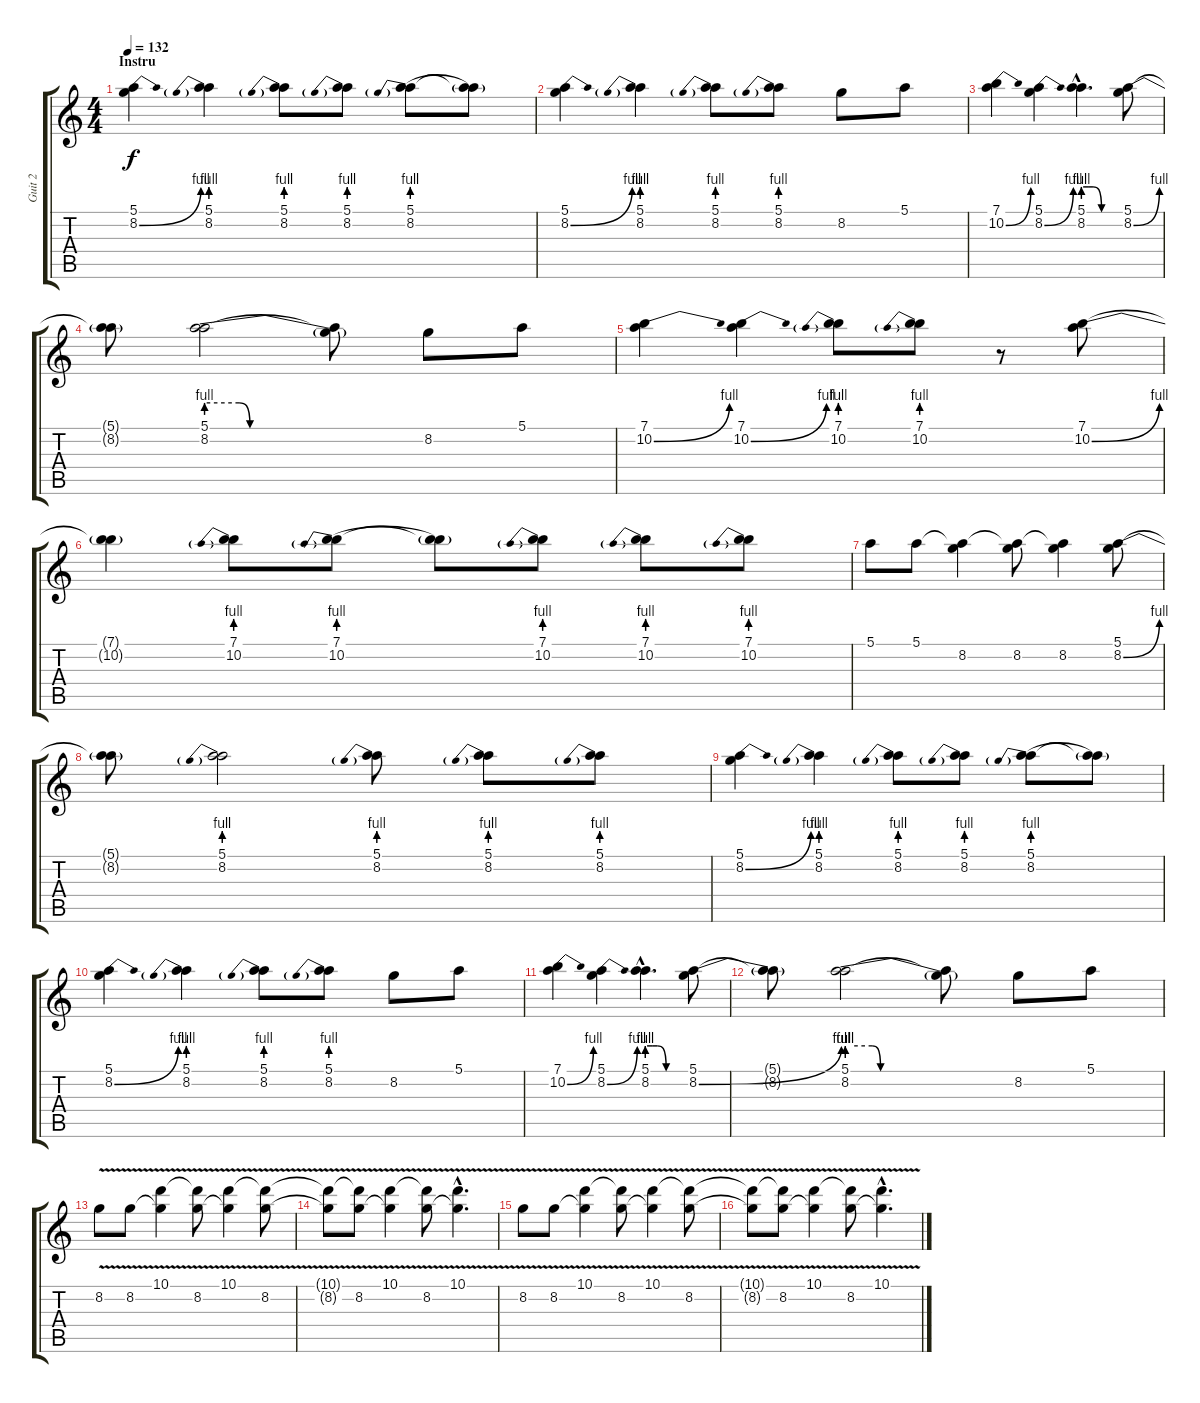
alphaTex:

\track ("Guit 2" "Guit 2") {instrument distortionguitar}
\staff {score tabs}
\tuning (E4 B3 G3 D3 A2 E2) {hide}
\ts (4 4)
\section ("" "Instru")
\tempo 132
\clef g2
\ks c
(5.1 8.2{be (bend 0 0 60 4)}).4{dy f instrument distortionguitar} (5.1 8.2{be (prebend 0 4 60 4)}).4 (5.1 8.2{be (prebend 0 4 60 4)}).8 (5.1 8.2{be (prebend 0 4 60 4)}).8 (5.1 8.2{be (prebend 0 4 60 4)}).8 (5.1{t} 8.2{t}).8 |
(5.1 8.2{be (bend 0 0 60 4)}).4 (5.1 8.2{be (prebend 0 4 60 4)}).4 (5.1 8.2{be (prebend 0 4 60 4)}).8 (5.1 8.2{be (prebend 0 4 60 4)}).8 8.2.8 5.1.8 |
(7.1 10.2{be (bend 0 0 60 4)}).4 (5.1 8.2{be (bend 0 0 60 4)}).4 (5.1{hac} 8.2{be (custom 0 4 8 4 16 4 30 0 40 0 60 0) hac}).4{d} (5.1 8.2{be (bend 0 0 60 4)}).8 |
(5.1{t} 8.2{t}).8 (5.1 8.2{be (custom 0 4 9 4 12 0 30 0 40 0 60 0)}).2 (5.1{t} 8.2{t}).8 8.2.8 5.1.8 |
(7.1 10.2{be (bend 0 0 60 4)}).4 (7.1 10.2{be (bend 0 0 60 4)}).4 (7.1 10.2{be (prebend 0 4 60 4)}).8 (7.1 10.2{be (prebend 0 4 60 4)}).8 r.8 (7.1 10.2{be (bend 0 0 60 4)}).8 |
(7.1{t} 10.2{t}).4 (7.1 10.2{be (prebend 0 4 60 4)}).8 (7.1 10.2{be (prebend 0 4 60 4)}).8 (7.1{t} 10.2{t}).8 (7.1 10.2{be (prebend 0 4 60 4)}).8 (7.1 10.2{be (prebend 0 4 60 4)}).8 (7.1 10.2{be (prebend 0 4 60 4)}).8 |
5.1.8 5.1.8 (5.1{t} 8.2).4 (5.1{t} 8.2).8 (5.1{t} 8.2).4 (5.1 8.2{be (bend 0 0 60 4)}).8 |
(5.1{t} 8.2{t}).8 (5.1 8.2{be (prebend 0 4 60 4)}).2 (5.1 8.2{be (prebend 0 4 60 4)}).8 (5.1 8.2{be (prebend 0 4 60 4)}).8 (5.1 8.2{be (prebend 0 4 60 4)}).8 |
(5.1 8.2{be (bend 0 0 60 4)}).4 (5.1 8.2{be (prebend 0 4 60 4)}).4 (5.1 8.2{be (prebend 0 4 60 4)}).8 (5.1 8.2{be (prebend 0 4 60 4)}).8 (5.1 8.2{be (prebend 0 4 60 4)}).8 (5.1{t} 8.2{t}).8 |
(5.1 8.2{be (bend 0 0 60 4)}).4 (5.1 8.2{be (prebend 0 4 60 4)}).4 (5.1 8.2{be (prebend 0 4 60 4)}).8 (5.1 8.2{be (prebend 0 4 60 4)}).8 8.2.8 5.1.8 |
(7.1 10.2{be (bend 0 0 60 4)}).4 (5.1 8.2{be (bend 0 0 60 4)}).4 (5.1{hac} 8.2{be (custom 0 4 8 4 16 4 30 0 40 0 60 0) hac}).4{d} (5.1 8.2{be (bend 0 0 60 4)}).8 |
(5.1{t} 8.2{t}).8 (5.1 8.2{be (custom 0 4 9 4 12 0 30 0 40 0 60 0)}).2 (5.1{t} 8.2{t}).8 8.2.8 5.1.8 |
8.2{v}.8 8.2{v}.8 (10.1{v} 8.2{t}).4 (10.1{t} 8.2{v}).8 (10.1{v} 8.2{t}).4 (10.1{t} 8.2{v}).8 |
(10.1{t} 8.2{t}).8 (10.1{t} 8.2{v}).8 (10.1{v} 8.2{t}).4 (10.1{t} 8.2{v}).8 (10.1{v hac} 8.2{hac t}).4{d} |
8.2{v}.8 8.2{v}.8 (10.1{v} 8.2{t}).4 (10.1{t} 8.2{v}).8 (10.1{v} 8.2{t}).4 (10.1{t} 8.2{v}).8 |
(10.1{t} 8.2{t}).8 (10.1{t} 8.2{v}).8 (10.1{v} 8.2{t}).4 (10.1{t} 8.2{v}).8 (10.1{v hac} 8.2{hac t}).4{d}
